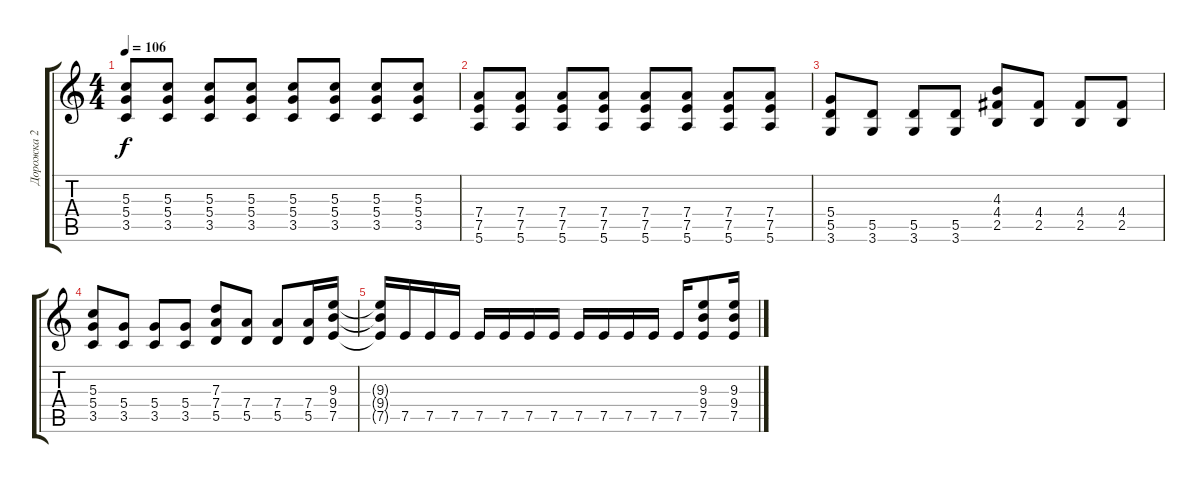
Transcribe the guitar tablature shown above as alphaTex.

\track ("Дорожка 2" "Дорожка 2") {instrument distortionguitar}
\staff {score tabs}
\tuning (E4 B3 G3 D3 A2 E2) {hide}
\ts (4 4)
\tempo 106
\clef g2
\ks c
(5.3 5.4 3.5).8{dy f} (5.3 5.4 3.5).8 (5.3 5.4 3.5).8 (5.3 5.4 3.5).8 (5.3 5.4 3.5).8 (5.3 5.4 3.5).8 (5.3 5.4 3.5).8 (5.3 5.4 3.5).8 |
(7.4 7.5 5.6).8 (7.4 7.5 5.6).8 (7.4 7.5 5.6).8 (7.4 7.5 5.6).8 (7.4 7.5 5.6).8 (7.4 7.5 5.6).8 (7.4 7.5 5.6).8 (7.4 7.5 5.6).8 |
(5.4 5.5 3.6).8 (5.5 3.6).8 (5.5 3.6).8 (5.5 3.6).8 (4.3 4.4 2.5).8 (4.4 2.5).8 (4.4 2.5).8 (4.4 2.5).8 |
(5.3 5.4 3.5).8 (5.4 3.5).8 (5.4 3.5).8 (5.4 3.5).8 (7.3 7.4 5.5).8 (7.4 5.5).8 (7.4 5.5).8 (7.4 5.5).16 (9.3 9.4 7.5).16 |
(9.3{t} 9.4{t} 7.5{t}).16 7.5.16 7.5.16 7.5.16 7.5.16 7.5.16 7.5.16 7.5.16 7.5.16 7.5.16 7.5.16 7.5.16 7.5.16 (9.3 9.4 7.5).8 (9.3 9.4 7.5).16
